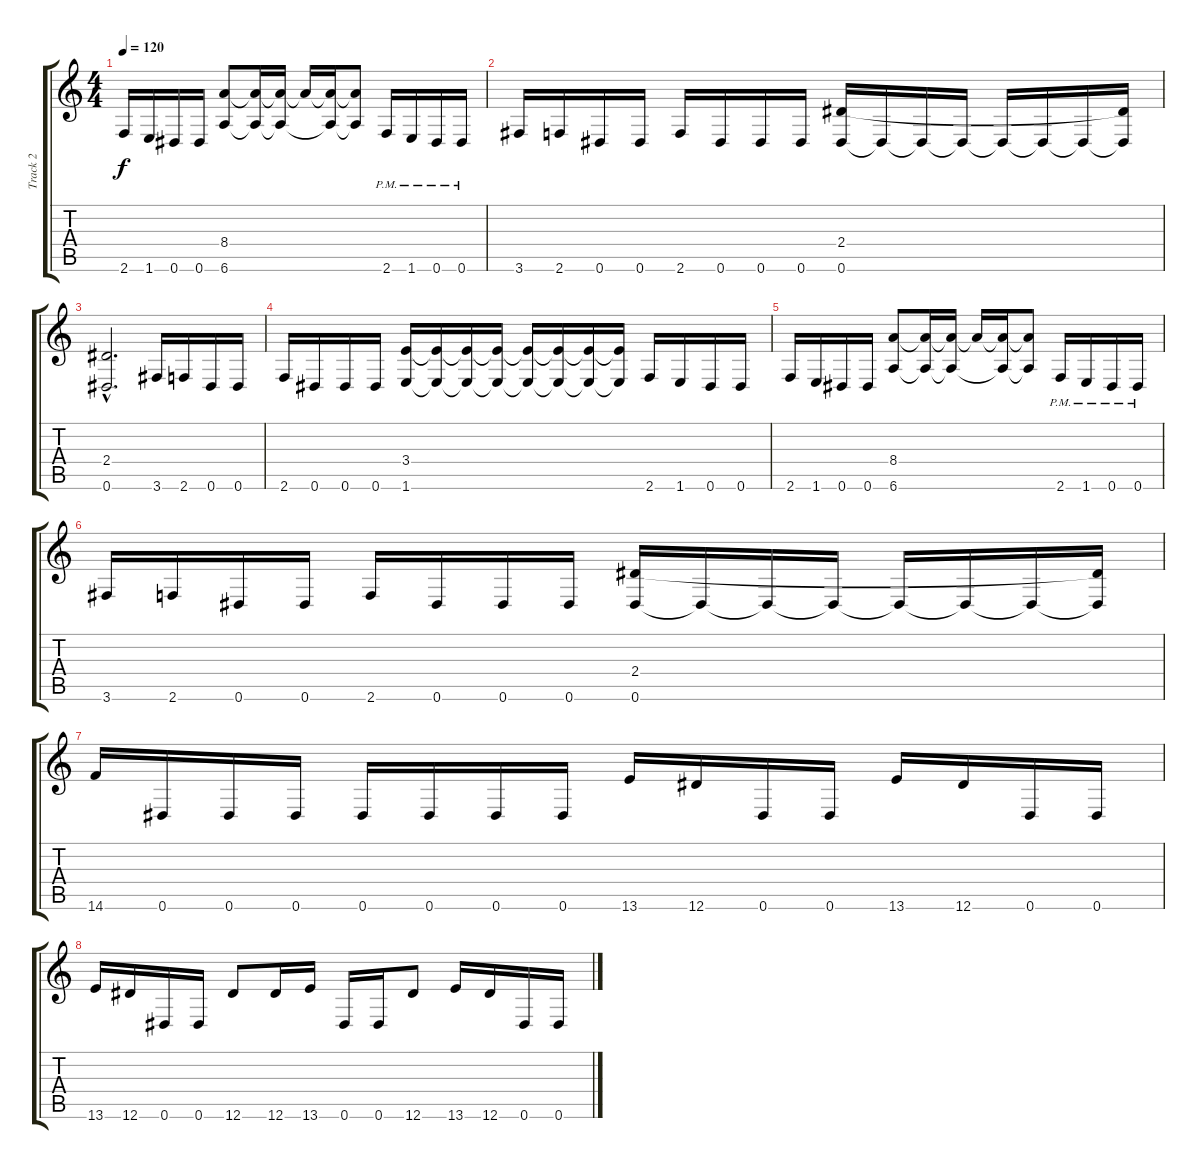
\track ("Track 2" "Track 2") {instrument overdrivenguitar}
\staff {score tabs}
\tuning (Eb4 Bb3 Gb3 Db3 Ab2 Eb2) {hide}
\ts (4 4)
\tempo 120
\clef g2
\ks c
2.6.16{dy f} 1.6.16 0.6.16 0.6.16 (8.4 6.6).8 (8.4{t} 6.6{t}).16 (8.4{t} 6.6{t}).16 8.4{t}.16 (8.4{t} 6.6{t}).16 (8.4{t} 6.6{t}).8 2.6{pm}.16 1.6{pm}.16 0.6{pm}.16 0.6{pm}.16 |
3.6.16 2.6.16 0.6.16 0.6.16 2.6.16 0.6.16 0.6.16 0.6.16 (2.4 0.6).16 0.6{t}.16 0.6{t}.16 0.6{t}.16 0.6{t}.16 0.6{t}.16 0.6{t}.16 (2.4{t} 0.6{t}).16 |
(2.4{hac} 0.6{hac}).2{d} 3.6.16 2.6.16 0.6.16 0.6.16 |
2.6.16 0.6.16 0.6.16 0.6.16 (3.4 1.6).16 (3.4{t} 1.6{t}).16 (3.4{t} 1.6{t}).16 (3.4{t} 1.6{t}).16 (3.4{t} 1.6{t}).16 (3.4{t} 1.6{t}).16 (3.4{t} 1.6{t}).16 (3.4{t} 1.6{t}).16 2.6.16 1.6.16 0.6.16 0.6.16 |
2.6.16 1.6.16 0.6.16 0.6.16 (8.4 6.6).8 (8.4{t} 6.6{t}).16 (8.4{t} 6.6{t}).16 8.4{t}.16 (8.4{t} 6.6{t}).16 (8.4{t} 6.6{t}).8 2.6{pm}.16 1.6{pm}.16 0.6{pm}.16 0.6{pm}.16 |
3.6.16 2.6.16 0.6.16 0.6.16 2.6.16 0.6.16 0.6.16 0.6.16 (2.4 0.6).16 0.6{t}.16 0.6{t}.16 0.6{t}.16 0.6{t}.16 0.6{t}.16 0.6{t}.16 (2.4{t} 0.6{t}).16 |
14.6.16 0.6.16 0.6.16 0.6.16 0.6.16 0.6.16 0.6.16 0.6.16 13.6.16 12.6.16 0.6.16 0.6.16 13.6.16 12.6.16 0.6.16 0.6.16 |
13.6.16 12.6.16 0.6.16 0.6.16 12.6.8 12.6.16 13.6.16 0.6.16 0.6.16 12.6.8 13.6.16 12.6.16 0.6.16 0.6.16
